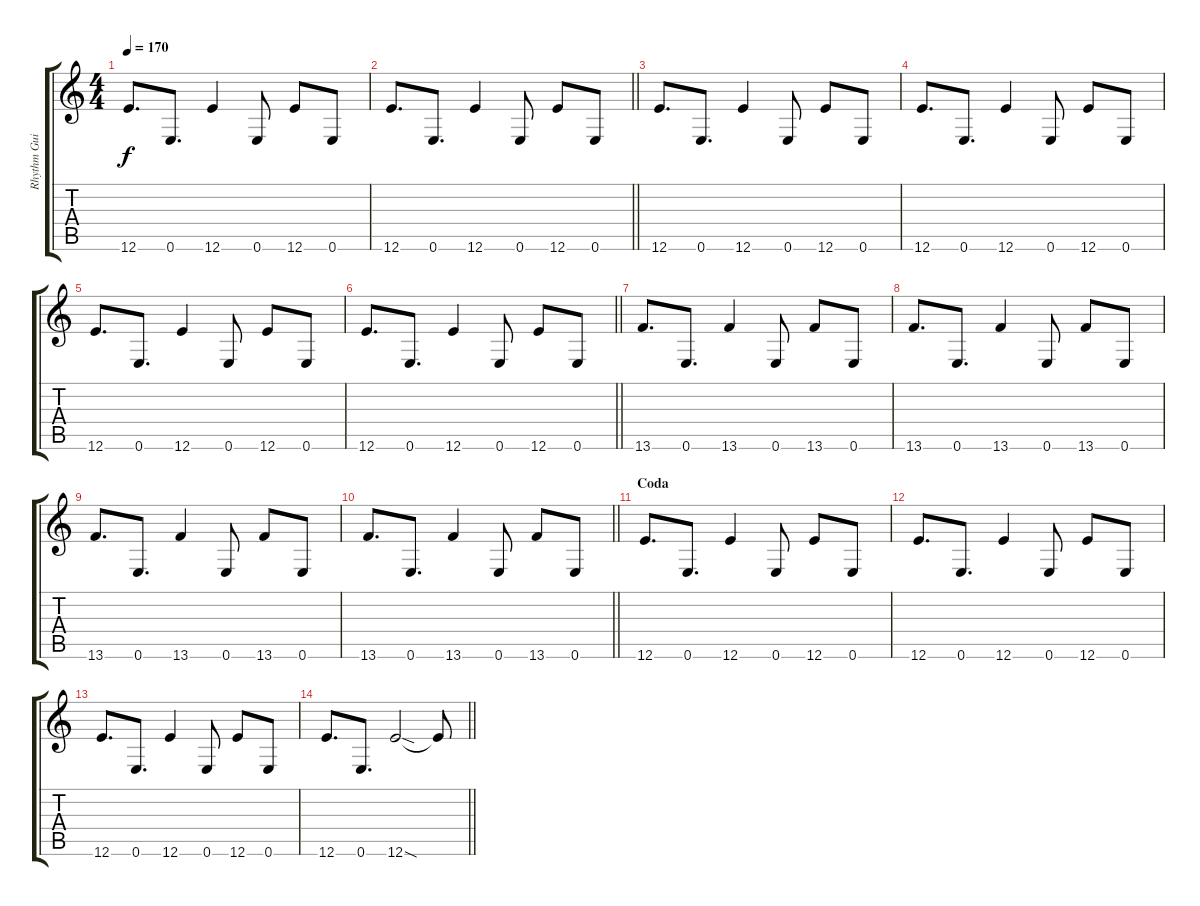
\track ("Rhythm Guitar" "Rhythm Gui") {instrument overdrivenguitar}
\staff {score tabs}
\tuning (E4 B3 G3 D3 A2 E2) {hide}
\ts (4 4)
\tempo 170
\clef g2
\ks c
12.6.8{d dy f} 0.6.8{d} 12.6.4 0.6.8 12.6.8 0.6.8 |
\barLineRight lightlight
12.6.8{d} 0.6.8{d} 12.6.4 0.6.8 12.6.8 0.6.8 |
\section ("" "")
12.6.8{d} 0.6.8{d} 12.6.4 0.6.8 12.6.8 0.6.8 |
12.6.8{d} 0.6.8{d} 12.6.4 0.6.8 12.6.8 0.6.8 |
12.6.8{d} 0.6.8{d} 12.6.4 0.6.8 12.6.8 0.6.8 |
\barLineRight lightlight
12.6.8{d} 0.6.8{d} 12.6.4 0.6.8 12.6.8 0.6.8 |
\section ("" "")
13.6.8{d} 0.6.8{d} 13.6.4 0.6.8 13.6.8 0.6.8 |
13.6.8{d} 0.6.8{d} 13.6.4 0.6.8 13.6.8 0.6.8 |
13.6.8{d} 0.6.8{d} 13.6.4 0.6.8 13.6.8 0.6.8 |
\barLineRight lightlight
13.6.8{d} 0.6.8{d} 13.6.4 0.6.8 13.6.8 0.6.8 |
\section ("" "Coda")
12.6.8{d} 0.6.8{d} 12.6.4 0.6.8 12.6.8 0.6.8 |
12.6.8{d} 0.6.8{d} 12.6.4 0.6.8 12.6.8 0.6.8 |
12.6.8{d} 0.6.8{d} 12.6.4 0.6.8 12.6.8 0.6.8 |
\barLineRight lightlight
12.6.8{d} 0.6.8{d} 12.6{sod}.2 12.6{t}.8
